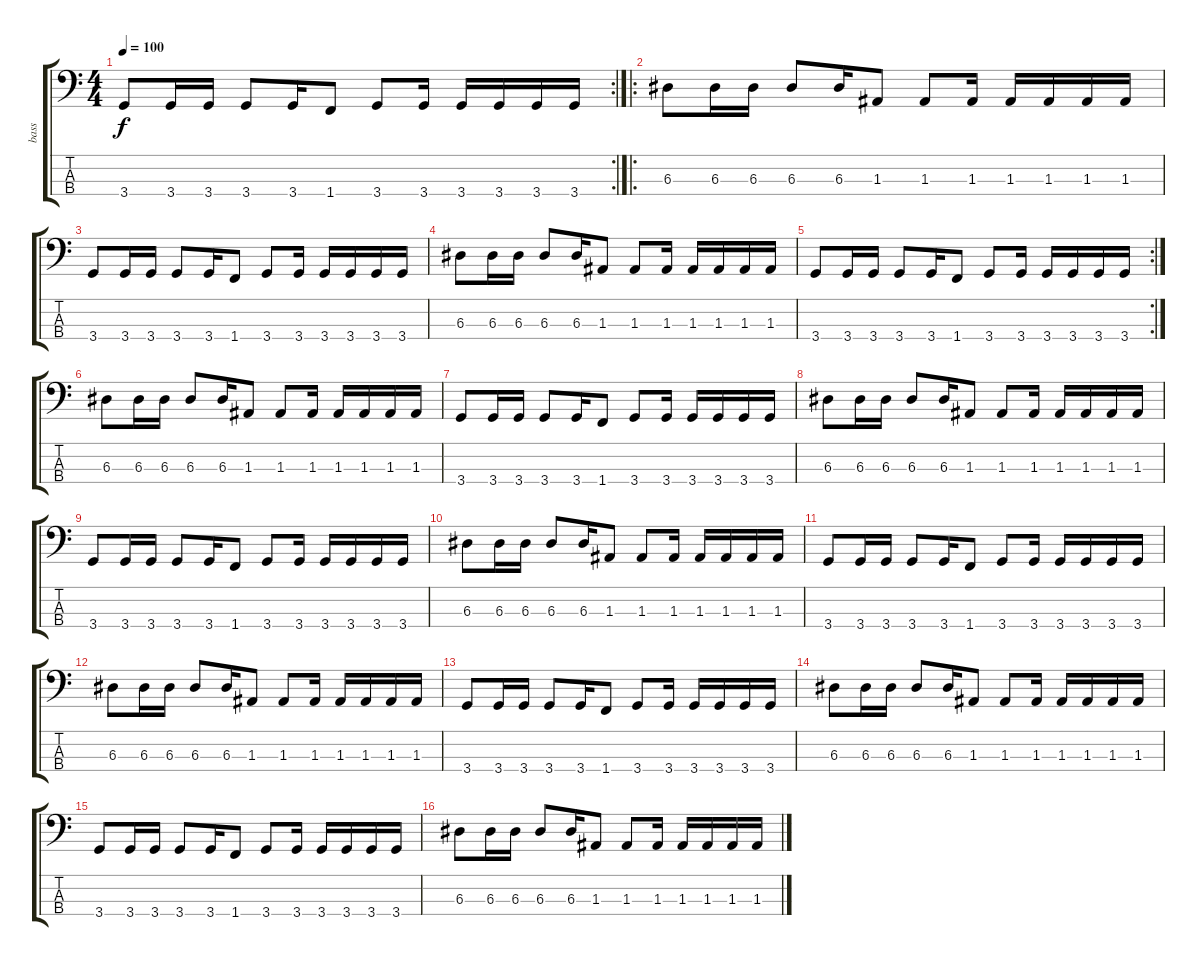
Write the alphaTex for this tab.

\track ("bass" "bass") {instrument acousticguitarnylon}
\staff {score tabs}
\tuning (G2 D2 A1 E1) {hide}
\rc 2
\ts (4 4)
\tempo 100
\clef f4
\ks c
3.4.8{dy f} 3.4.16 3.4.16 3.4.8 3.4.16 1.4.8 3.4.8 3.4.16 3.4.16 3.4.16 3.4.16 3.4.16 |
\ro
6.3.8 6.3.16 6.3.16 6.3.8 6.3.16 1.3.8 1.3.8 1.3.16 1.3.16 1.3.16 1.3.16 1.3.16 |
3.4.8 3.4.16 3.4.16 3.4.8 3.4.16 1.4.8 3.4.8 3.4.16 3.4.16 3.4.16 3.4.16 3.4.16 |
6.3.8 6.3.16 6.3.16 6.3.8 6.3.16 1.3.8 1.3.8 1.3.16 1.3.16 1.3.16 1.3.16 1.3.16 |
\rc 2
3.4.8 3.4.16 3.4.16 3.4.8 3.4.16 1.4.8 3.4.8 3.4.16 3.4.16 3.4.16 3.4.16 3.4.16 |
6.3.8 6.3.16 6.3.16 6.3.8 6.3.16 1.3.8 1.3.8 1.3.16 1.3.16 1.3.16 1.3.16 1.3.16 |
3.4.8 3.4.16 3.4.16 3.4.8 3.4.16 1.4.8 3.4.8 3.4.16 3.4.16 3.4.16 3.4.16 3.4.16 |
6.3.8 6.3.16 6.3.16 6.3.8 6.3.16 1.3.8 1.3.8 1.3.16 1.3.16 1.3.16 1.3.16 1.3.16 |
3.4.8 3.4.16 3.4.16 3.4.8 3.4.16 1.4.8 3.4.8 3.4.16 3.4.16 3.4.16 3.4.16 3.4.16 |
6.3.8 6.3.16 6.3.16 6.3.8 6.3.16 1.3.8 1.3.8 1.3.16 1.3.16 1.3.16 1.3.16 1.3.16 |
3.4.8 3.4.16 3.4.16 3.4.8 3.4.16 1.4.8 3.4.8 3.4.16 3.4.16 3.4.16 3.4.16 3.4.16 |
6.3.8 6.3.16 6.3.16 6.3.8 6.3.16 1.3.8 1.3.8 1.3.16 1.3.16 1.3.16 1.3.16 1.3.16 |
3.4.8 3.4.16 3.4.16 3.4.8 3.4.16 1.4.8 3.4.8 3.4.16 3.4.16 3.4.16 3.4.16 3.4.16 |
6.3.8 6.3.16 6.3.16 6.3.8 6.3.16 1.3.8 1.3.8 1.3.16 1.3.16 1.3.16 1.3.16 1.3.16 |
3.4.8 3.4.16 3.4.16 3.4.8 3.4.16 1.4.8 3.4.8 3.4.16 3.4.16 3.4.16 3.4.16 3.4.16 |
6.3.8 6.3.16 6.3.16 6.3.8 6.3.16 1.3.8 1.3.8 1.3.16 1.3.16 1.3.16 1.3.16 1.3.16
